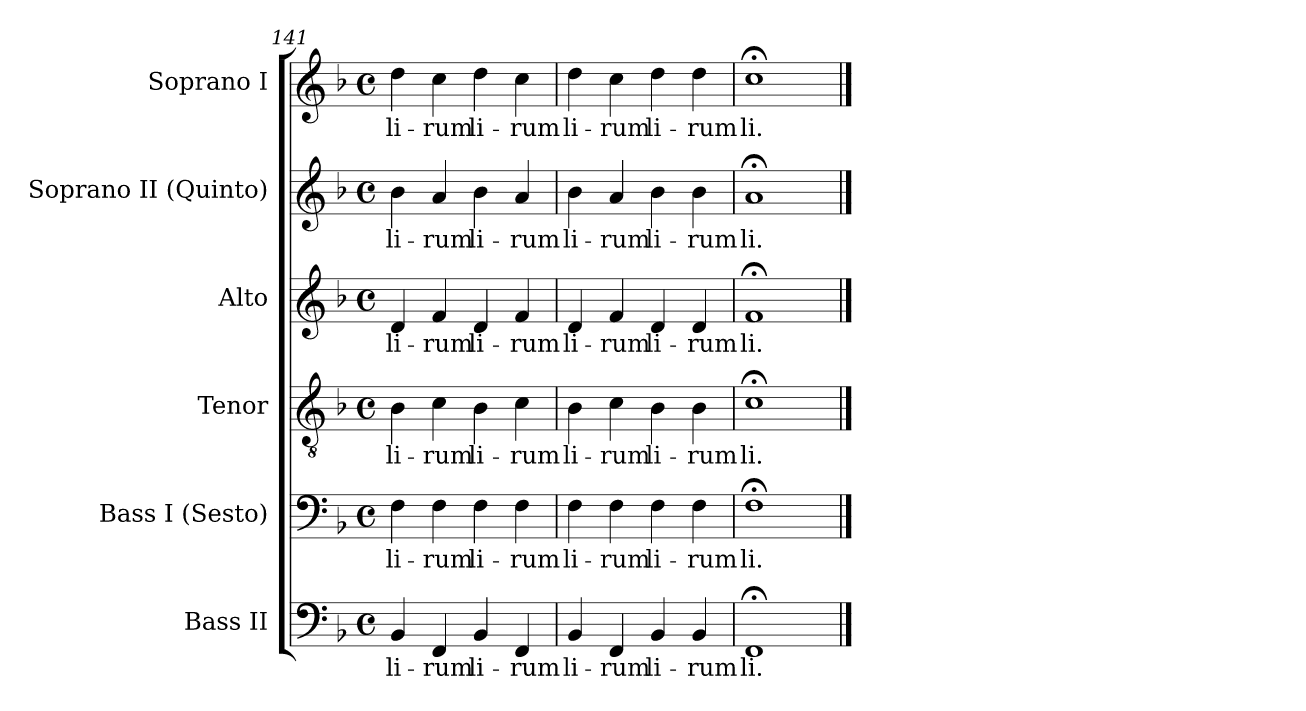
**kern	**text	**kern	**text	**kern	**text	**kern	**text	**kern	**text	**kern	**text
*part6	*part6	*part5	*part5	*part4	*part4	*part3	*part3	*part2	*part2	*part1	*part1
*staff6	*staff6	*staff5	*staff5	*staff4	*staff4	*staff3	*staff3	*staff2	*staff2	*staff1	*staff1
*I"Bass II	*	*I"Bass I (Sesto)	*	*I"Tenor	*	*I"Alto	*	*I"Soprano II (Quinto)	*	*I"Soprano I	*
*I'B.	*	*I'B.	*	*I'T.	*	*I'A.	*	*I'S.	*	*I'S.	*
*clefF4	*	*clefF4	*	*clefGv2	*	*clefG2	*	*clefG2	*	*clefG2	*
*	*	*	*	*ITrd7c12	*	*	*	*	*	*	*
*k[b-]	*	*k[b-]	*	*k[b-]	*	*k[b-]	*	*k[b-]	*	*k[b-]	*
*F:	*	*F:	*	*F:	*	*F:	*	*F:	*	*F:	*
*M4/4	*	*M4/4	*	*M4/4	*	*M4/4	*	*M4/4	*	*M4/4	*
*met(c)	*	*met(c)	*	*met(c)	*	*met(c)	*	*met(c)	*	*met(c)	*
=141	=141	=141	=141	=141	=141	=141	=141	=141	=141	=141	=141
!	!LO:LY:b:color=#000000	!	!	!	!	!	!	!	!	!	!
!	!	!	!LO:LY:b:color=#000000	!	!	!	!	!	!	!	!
!	!	!	!	!	!LO:LY:b:color=#000000	!	!	!	!	!	!
!	!	!	!	!	!	!	!LO:LY:b:color=#000000	!	!	!	!
!	!	!	!	!	!	!	!	!	!LO:LY:b:color=#000000	!	!
!	!	!	!	!	!	!	!	!	!	!	!LO:LY:b:color=#000000
4BB-i/	li-	4Fi\	li-	4BB-i\	li-	4di/	li-	4b-i\	li-	4ddi\	li-
!	!LO:LY:b:color=#000000	!	!	!	!	!	!	!	!	!	!
!	!	!	!LO:LY:b:color=#000000	!	!	!	!	!	!	!	!
!	!	!	!	!	!LO:LY:b:color=#000000	!	!	!	!	!	!
!	!	!	!	!	!	!	!LO:LY:b:color=#000000	!	!	!	!
!	!	!	!	!	!	!	!	!	!LO:LY:b:color=#000000	!	!
!	!	!	!	!	!	!	!	!	!	!	!LO:LY:b:color=#000000
4FFi/	-rum	4Fi\	-rum	4Ci\	-rum	4fi/	-rum	4ai/	-rum	4cci\	-rum
!	!LO:LY:b:color=#000000	!	!	!	!	!	!	!	!	!	!
!	!	!	!LO:LY:b:color=#000000	!	!	!	!	!	!	!	!
!	!	!	!	!	!LO:LY:b:color=#000000	!	!	!	!	!	!
!	!	!	!	!	!	!	!LO:LY:b:color=#000000	!	!	!	!
!	!	!	!	!	!	!	!	!	!LO:LY:b:color=#000000	!	!
!	!	!	!	!	!	!	!	!	!	!	!LO:LY:b:color=#000000
4BB-i/	li-	4Fi\	li-	4BB-i\	li-	4di/	li-	4b-i\	li-	4ddi\	li-
!	!LO:LY:b:color=#000000	!	!	!	!	!	!	!	!	!	!
!	!	!	!LO:LY:b:color=#000000	!	!	!	!	!	!	!	!
!	!	!	!	!	!LO:LY:b:color=#000000	!	!	!	!	!	!
!	!	!	!	!	!	!	!LO:LY:b:color=#000000	!	!	!	!
!	!	!	!	!	!	!	!	!	!LO:LY:b:color=#000000	!	!
!	!	!	!	!	!	!	!	!	!	!	!LO:LY:b:color=#000000
4FFi/	-rum	4Fi\	-rum	4Ci\	-rum	4fi/	-rum	4ai/	-rum	4cci\	-rum
=142	=142	=142	=142	=142	=142	=142	=142	=142	=142	=142	=142
!	!LO:LY:b:color=#000000	!	!	!	!	!	!	!	!	!	!
!	!	!	!LO:LY:b:color=#000000	!	!	!	!	!	!	!	!
!	!	!	!	!	!LO:LY:b:color=#000000	!	!	!	!	!	!
!	!	!	!	!	!	!	!LO:LY:b:color=#000000	!	!	!	!
!	!	!	!	!	!	!	!	!	!LO:LY:b:color=#000000	!	!
!	!	!	!	!	!	!	!	!	!	!	!LO:LY:b:color=#000000
4BB-i/	li-	4Fi\	li-	4BB-i\	li-	4di/	li-	4b-i\	li-	4ddi\	li-
!	!LO:LY:b:color=#000000	!	!	!	!	!	!	!	!	!	!
!	!	!	!LO:LY:b:color=#000000	!	!	!	!	!	!	!	!
!	!	!	!	!	!LO:LY:b:color=#000000	!	!	!	!	!	!
!	!	!	!	!	!	!	!LO:LY:b:color=#000000	!	!	!	!
!	!	!	!	!	!	!	!	!	!LO:LY:b:color=#000000	!	!
!	!	!	!	!	!	!	!	!	!	!	!LO:LY:b:color=#000000
4FFi/	-rum	4Fi\	-rum	4Ci\	-rum	4fi/	-rum	4ai/	-rum	4cci\	-rum
!	!LO:LY:b:color=#000000	!	!	!	!	!	!	!	!	!	!
!	!	!	!LO:LY:b:color=#000000	!	!	!	!	!	!	!	!
!	!	!	!	!	!LO:LY:b:color=#000000	!	!	!	!	!	!
!	!	!	!	!	!	!	!LO:LY:b:color=#000000	!	!	!	!
!	!	!	!	!	!	!	!	!	!LO:LY:b:color=#000000	!	!
!	!	!	!	!	!	!	!	!	!	!	!LO:LY:b:color=#000000
4BB-i/	li-	4Fi\	li-	4BB-i\	li-	4di/	li-	4b-i\	li-	4ddi\	li-
!	!LO:LY:b:color=#000000	!	!	!	!	!	!	!	!	!	!
!	!	!	!LO:LY:b:color=#000000	!	!	!	!	!	!	!	!
!	!	!	!	!	!LO:LY:b:color=#000000	!	!	!	!	!	!
!	!	!	!	!	!	!	!LO:LY:b:color=#000000	!	!	!	!
!	!	!	!	!	!	!	!	!	!LO:LY:b:color=#000000	!	!
!	!	!	!	!	!	!	!	!	!	!	!LO:LY:b:color=#000000
4BB-i/	-rum	4Fi\	-rum	4BB-i\	-rum	4di/	-rum	4b-i\	-rum	4ddi\	-rum
=143	=143	=143	=143	=143	=143	=143	=143	=143	=143	=143	=143
!	!LO:LY:b:color=#000000	!	!	!	!	!	!	!	!	!	!
!	!	!	!LO:LY:b:color=#000000	!	!	!	!	!	!	!	!
!	!	!	!	!	!LO:LY:b:color=#000000	!	!	!	!	!	!
!	!	!	!	!	!	!	!LO:LY:b:color=#000000	!	!	!	!
!	!	!	!	!	!	!	!	!	!LO:LY:b:color=#000000	!	!
!	!	!	!	!	!	!	!	!	!	!	!LO:LY:b:color=#000000
1FF;i	li.	1F;i	li.	1C;i	li.	1f;i	li.	1a;i	li.	1cc;i	li.
==	==	==	==	==	==	==	==	==	==	==	==
*-	*-	*-	*-	*-	*-	*-	*-	*-	*-	*-	*-
